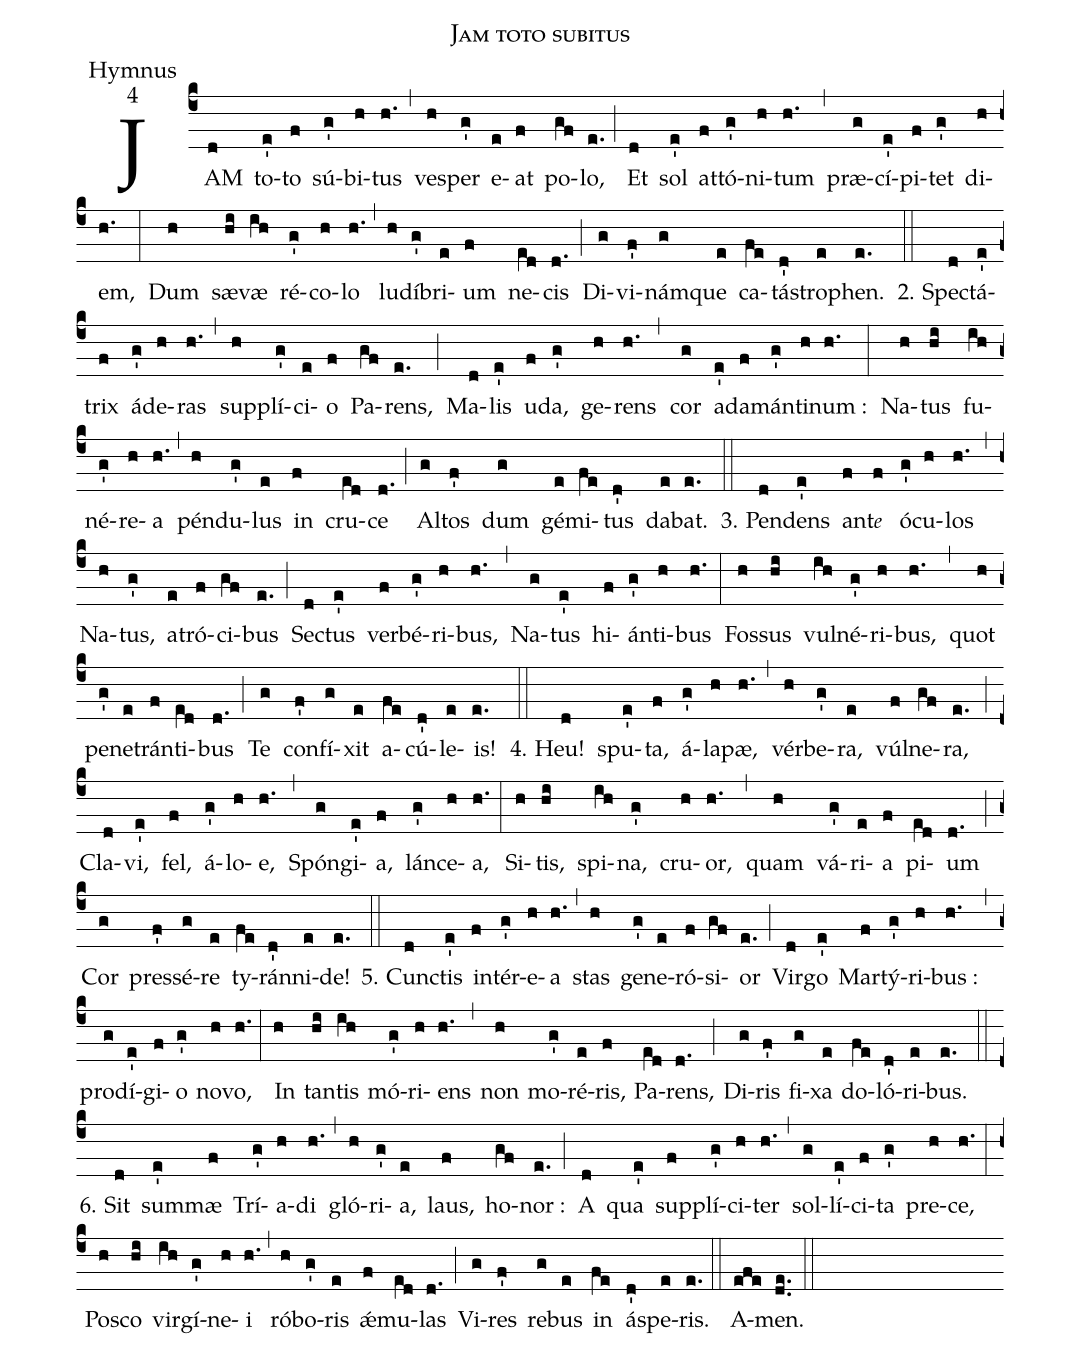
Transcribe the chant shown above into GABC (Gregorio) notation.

name:Jam toto subitus;
office-part:Hymnus;
mode:4;
%%
(c4) <v>\def\J{\raise4pt\hbox{J}}\J</v>AM(d) to(e')to(f) sú(g')bi(h)tus(h.) (,) ve(h)sper(g') e(e)at(f) po(gf)lo,(e.) (;) Et(d) sol(e') at(f)tó(g')ni(h)tum(h.) (,) præ(g)cí(e')pi(f)tet(g') di(h)em,(h.) (:) Dum(h) sæ(hi)væ(ih) ré(g')co(h)lo(h.) (,) lu(h)dí(g')bri(e)um(f) ne(e[ll:1]d)cis(d.) (;) Di(g)vi(f')nám(g)que(e) ca(fe)tá(d')stro(e)phen.(e.) (::)
2. Spe(d)ctá(e')trix(f) ád(g')e(h)ras(h.) (,) sup(h)plí(g')ci(e)o(f) Pa(gf)rens,(e.) (;) Ma(d)lis(e') u(f)da,(g') ge(h)rens(h.) (,) cor(g) ad(e')a(f)mán(g')ti(h)num :(h.) (:) Na(h)tus(hi) fu(ih)né(g')re(h)a(h.) (,) pén(h)du(g')lus(e) in(f) cru(e[ll:1]d)ce(d.) (;) Al(g)tos(f') dum(g) gé(e)mi(fe)tus(d') da(e)bat.(e.) (::)
3. Pen(d)dens(e') an(f)t{<e>e</e>}(f) ó(g')cu(h)los(h.) (,) Na(h)tus,(g') a(e)tró(f)ci(gf)bus(e.) (;) Se(d)ctus(e') ver(f)bé(g')ri(h)bus,(h.) (,) Na(g)tus(e') hi(f)án(g')ti(h)bus(h.) (:) Fos(h)sus(hi) vul(ih)né(g')ri(h)bus,(h.) (,) quot(h) pe(g')ne(e)trán(f)ti(e[ll:1]d)bus(d.) (;) Te(g) con(f')fí(g)xit(e) a(fe)cú(d')le(e)is!(e.) (::)
4. Heu!(d) spu(e')ta,(f) á(g')la(h)pæ,(h.) (,) vér(h)be(g')ra,(e) vúl(f)ne(gf)ra,(e.) (;) Cla(d)vi,(e') fel,(f) á(g')lo(h)e,(h.) (,) Spón(g)gi(e')a,(f) lán(g')ce(h)a,(h.) (:) Si(h)tis,(hi) spi(ih)na,(g') cru(h)or,(h.) (,) quam(h) vá(g')ri(e)a(f) pi(e[ll:1]d)um(d.) (;) Cor(g) pres(f')sé(g)re(e) ty(fe)rán(d')ni(e)de!(e.) (::)
5. Cun(d)ctis(e') in(f)tér(g')e(h)a(h.) (,) stas(h) ge(g')ne(e)ró(f)si(gf)or(e.) (;) Vir(d)go(e') Mar(f)tý(g')ri(h)bus :(h.) (,) pro(g)dí(e')gi(f)o(g') no(h)vo,(h.) (:) In(h) tan(hi)tis(ih) mó(g')ri(h)ens(h.) (,) non(h) mo(g')ré(e)ris,(f) Pa(e[ll:1]d)rens,(d.) (;) Di(g)ris(f') fi(g)xa(e) do(fe)ló(d')ri(e)bus.(e.) (::)
6. Sit(d) sum(e')mæ(f) Trí(g')a(h)di(h.) (,) gló(h)ri(g')a,(e) laus,(f) ho(gf)nor :(e.) (;) A(d) qua(e') sup(f)plí(g')ci(h)ter(h.) (,) sol(g)lí(e')ci(f)ta(g') pre(h)ce,(h.) (:) Po(h)sco(hi) vir(ih)gí(g')ne(h)i(h.) (,) ró(h)bo(g')ris(e) ǽ(f)mu(e[ll:1]d)las(d.) (;) Vi(g)res(f') re(g)bus(e) in(fe) á(d')spe(e)ris.(e.) (::)
A(efe)men.(de..) (::)
